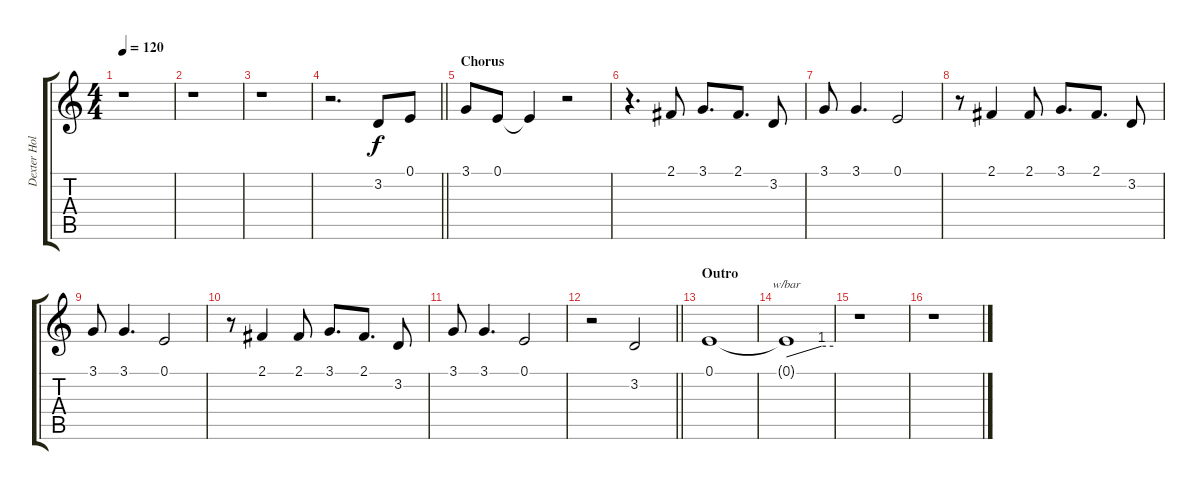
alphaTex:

\track ("Dexter Holland - Vocals" "Dexter Hol") {instrument altosax}
\staff {score tabs}
\tuning (E4 B3 G3 D3 A2 E2) {hide}
\ts (4 4)
\tempo 120
\clef g2
\ks c
r.1{dy f} |
r.1 |
r.1 |
\barLineRight lightlight
r.2{d} 3.2.8 0.1.8 |
\section ("" "Chorus")
3.1.8 0.1.8 0.1{t}.4 r.2 |
r.4{d} 2.1.8 3.1.8{d} 2.1.8{d} 3.2.8 |
3.1.8 3.1.4{d} 0.1.2 |
r.8 2.1.4 2.1.8 3.1.8{d} 2.1.8{d} 3.2.8 |
3.1.8 3.1.4{d} 0.1.2 |
r.8 2.1.4 2.1.8 3.1.8{d} 2.1.8{d} 3.2.8 |
3.1.8 3.1.4{d} 0.1.2 |
\barLineRight lightlight
r.2 3.2.2 |
\section ("" "Outro")
0.1.1 |
0.1{t}.1{tbe (custom default 0 0 45 4 60 4)} |
r.1 |
r.1
